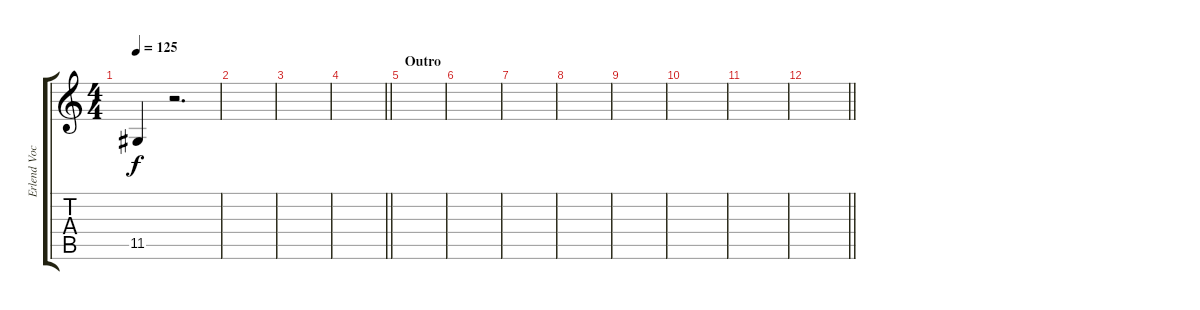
\track ("Erlend Vocals" "Erlend Voc") {instrument flute}
\staff {score tabs}
\tuning (E4 B3 G3 D3 A2 E2) {hide}
\ts (4 4)
\tempo 125
\clef g2
\ks c
11.5{t}.4{dy f} r.2{d} |
|
|
\barLineRight lightlight
|
\section ("" "Outro")
|
|
|
|
|
|
|
\barLineRight lightlight
